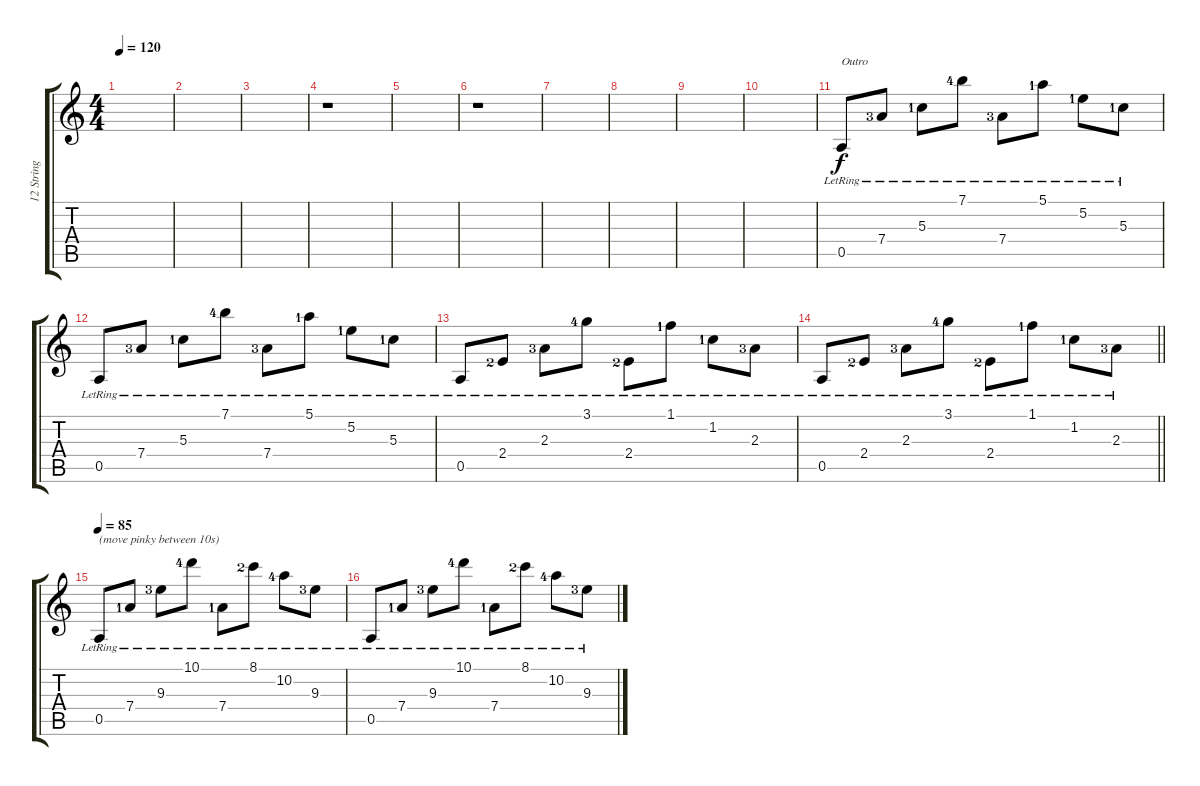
\track ("12 String" "12 String") {instrument acousticguitarsteel}
\staff {score tabs}
\tuning (E4 B3 G3 D3 A2 E2) {hide}
\ts (4 4)
\tempo 120
\clef g2
\ks c
|
|
|
r.1 |
|
r.1 |
|
|
|
|
0.5{lr}.8{txt "Outro"} 7.4{lr lf 4}.8 5.3{lr lf 2}.8 7.1{lr lf 5}.8 7.4{lr lf 4}.8 5.1{lr lf 2}.8 5.2{lr lf 2}.8 5.3{lr lf 2}.8 |
0.5{lr}.8 7.4{lr lf 4}.8 5.3{lr lf 2}.8 7.1{lr lf 5}.8 7.4{lr lf 4}.8 5.1{lr lf 2}.8 5.2{lr lf 2}.8 5.3{lr lf 2}.8 |
0.5{lr}.8 2.4{lr lf 3}.8 2.3{lr lf 4}.8 3.1{lr lf 5}.8 2.4{lr lf 3}.8 1.1{lr lf 2}.8 1.2{lr lf 2}.8 2.3{lr lf 4}.8 |
\barLineRight lightlight
0.5{lr}.8 2.4{lr lf 3}.8 2.3{lr lf 4}.8 3.1{lr lf 5}.8 2.4{lr lf 3}.8 1.1{lr lf 2}.8 1.2{lr lf 2}.8 2.3{lr lf 4}.8 |
\tempo 85
0.5{lr}.8{txt "(move pinky between 10s)"} 7.4{lr lf 2}.8 9.3{lr lf 4}.8 10.1{lr lf 5}.8 7.4{lr lf 2}.8 8.1{lr lf 3}.8 10.2{lr lf 5}.8 9.3{lr lf 4}.8 |
0.5{lr}.8 7.4{lr lf 2}.8 9.3{lr lf 4}.8 10.1{lr lf 5}.8 7.4{lr lf 2}.8 8.1{lr lf 3}.8 10.2{lr lf 5}.8 9.3{lr lf 4}.8
